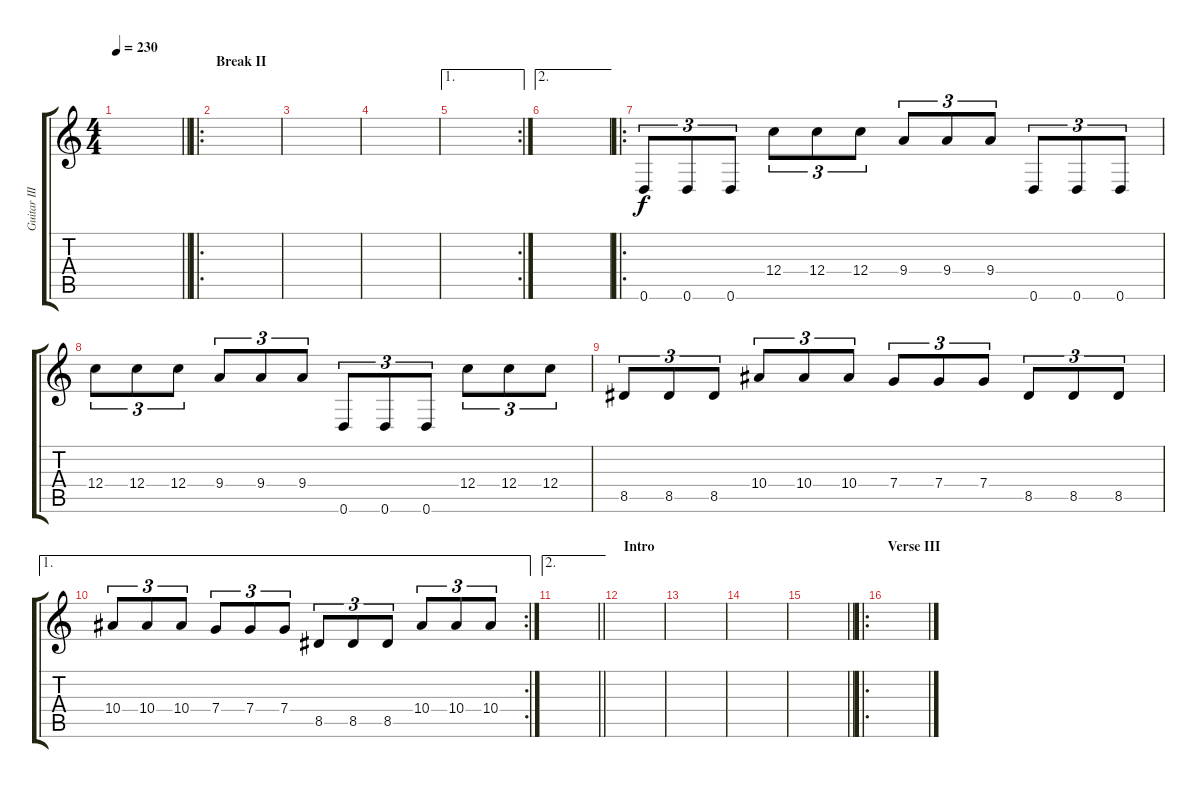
\track ("Guitar III" "Guitar III") {instrument distortionguitar}
\staff {score tabs}
\tuning (D4 A3 F3 C3 G2 D2) {hide}
\ts (4 4)
\tempo 230
\clef g2
\barLineRight lightlight
\ks c
|
\ro
\section ("" "Break II")
|
|
|
\ae 1
\rc 2
|
\ae 2
|
\ro
0.6.8{tu (3 2)} 0.6.8{tu (3 2)} 0.6.8{tu (3 2)} 12.4.8{tu (3 2)} 12.4.8{tu (3 2)} 12.4.8{tu (3 2)} 9.4.8{tu (3 2)} 9.4.8{tu (3 2)} 9.4.8{tu (3 2)} 0.6.8{tu (3 2)} 0.6.8{tu (3 2)} 0.6.8{tu (3 2)} |
12.4.8{tu (3 2)} 12.4.8{tu (3 2)} 12.4.8{tu (3 2)} 9.4.8{tu (3 2)} 9.4.8{tu (3 2)} 9.4.8{tu (3 2)} 0.6.8{tu (3 2)} 0.6.8{tu (3 2)} 0.6.8{tu (3 2)} 12.4.8{tu (3 2)} 12.4.8{tu (3 2)} 12.4.8{tu (3 2)} |
8.5.8{tu (3 2)} 8.5.8{tu (3 2)} 8.5.8{tu (3 2)} 10.4.8{tu (3 2)} 10.4.8{tu (3 2)} 10.4.8{tu (3 2)} 7.4.8{tu (3 2)} 7.4.8{tu (3 2)} 7.4.8{tu (3 2)} 8.5.8{tu (3 2)} 8.5.8{tu (3 2)} 8.5.8{tu (3 2)} |
\ae 1
\rc 2
10.4.8{tu (3 2)} 10.4.8{tu (3 2)} 10.4.8{tu (3 2)} 7.4.8{tu (3 2)} 7.4.8{tu (3 2)} 7.4.8{tu (3 2)} 8.5.8{tu (3 2)} 8.5.8{tu (3 2)} 8.5.8{tu (3 2)} 10.4.8{tu (3 2)} 10.4.8{tu (3 2)} 10.4.8{tu (3 2)} |
\ae 2
\barLineRight lightlight
|
\section ("" "Intro")
|
|
|
\barLineRight lightlight
|
\ro
\section ("" "Verse III")
